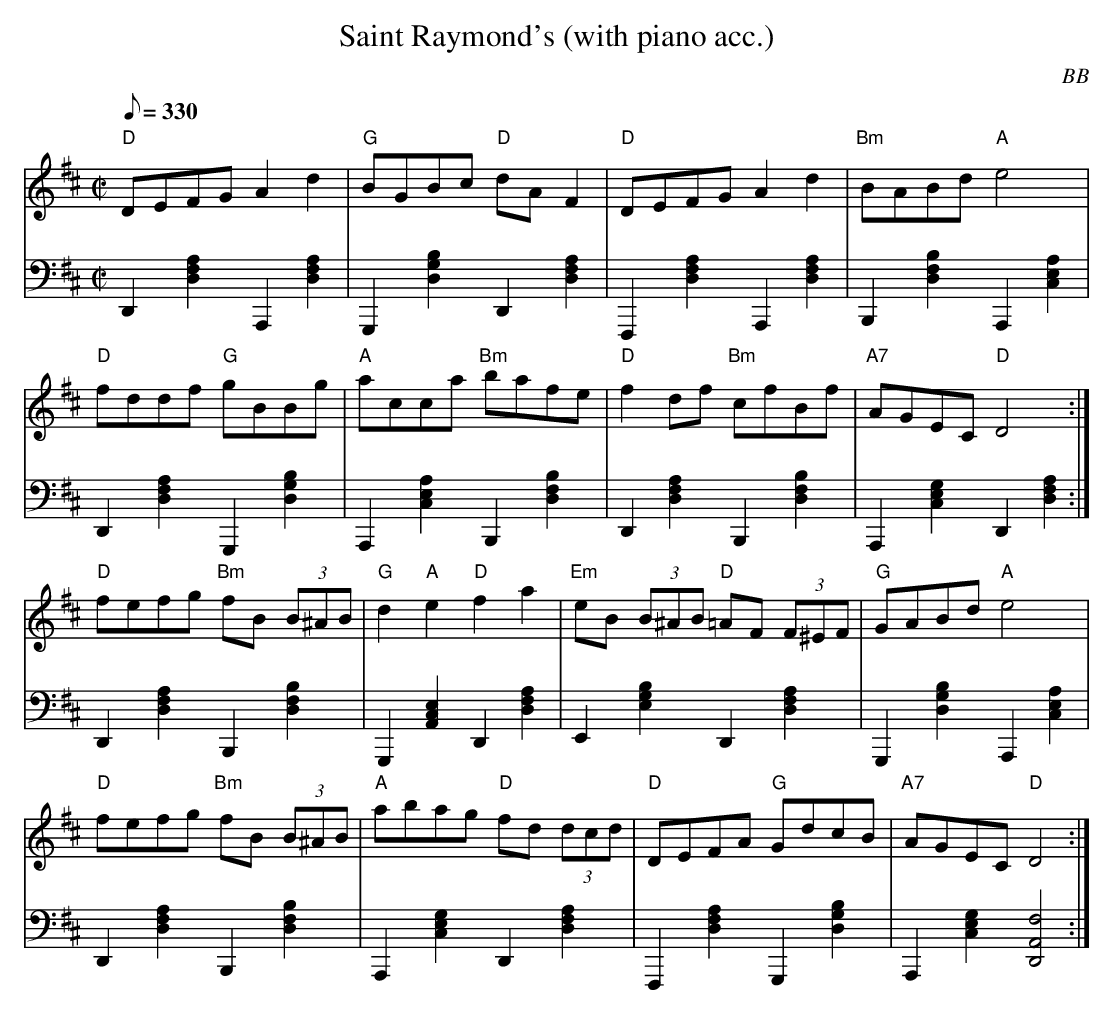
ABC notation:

X:1
T: Saint Raymond's (with piano acc.)
C: BB
Q: 1/8=330
M: C|
L: 1/8
V: 1 program 1 110 %fiddle
V: 2 volume=70 clef=bass m=D program 1 01
K: D
[V:1] "D"DEFG A2 d2|"G"BGBc "D"dA F2|"D"DEFG A2 d2|"Bm"BABd "A"e4|
[V:2] D,2[A2D2F2]A,,2[A2D2F2]|G,,2[G2B2D2]D,2[A2D2F2]|F,,2[A2D2F2]A,,2[A2D2F2]|\
B,,2[F2D2B2]A,,2[A2C2E2]|
[V:1] "D"fddf "G"gBBg|"A"acca "Bm"bafe|"D"f2 df "Bm"cfBf|"A7"AGEC "D"D4 :|
[V:2]  D,2[A2D2F2]G,,2[G2B2D2]|A,,2[A2C2E2]B,,2[F2D2B2]| D,2[A2D2F2]B,,2[F2D2B2]|\
A,,2[G2C2E2]D,2[A2D2F2] :|
[V:1] "D"fefg "Bm"fB (3B^AB|"G"d2 "A"e2 "D"f2 a2|"Em"eB (3B^AB "D"=AF (3F^EF|\
"G"GABd "A"e4|
[V:2]  D,2[A2D2F2]B,,2[F2D2B2]|G,,2[A,2C2E2]D,2[D2A2F2]|E,2[E2B2G2] D,2[A2D2F2]|\
G,,2[G2B2D2]A,,2[A2C2E2]|
[V:1] "D"fefg "Bm"fB (3B^AB|"A"abag "D"fd (3dcd|"D"DEFA "G"GdcB|"A7"AGEC "D"D4 :|
[V:2] D,2[A2D2F2]B,,2[F2D2B2]|A,,2[G2C2E2]D,2[A2D2F2]|F,,2[A2D2F2]G,,2[G2B2D2]|\
A,,2[G2C2E2][A,4D,4F4] :|
